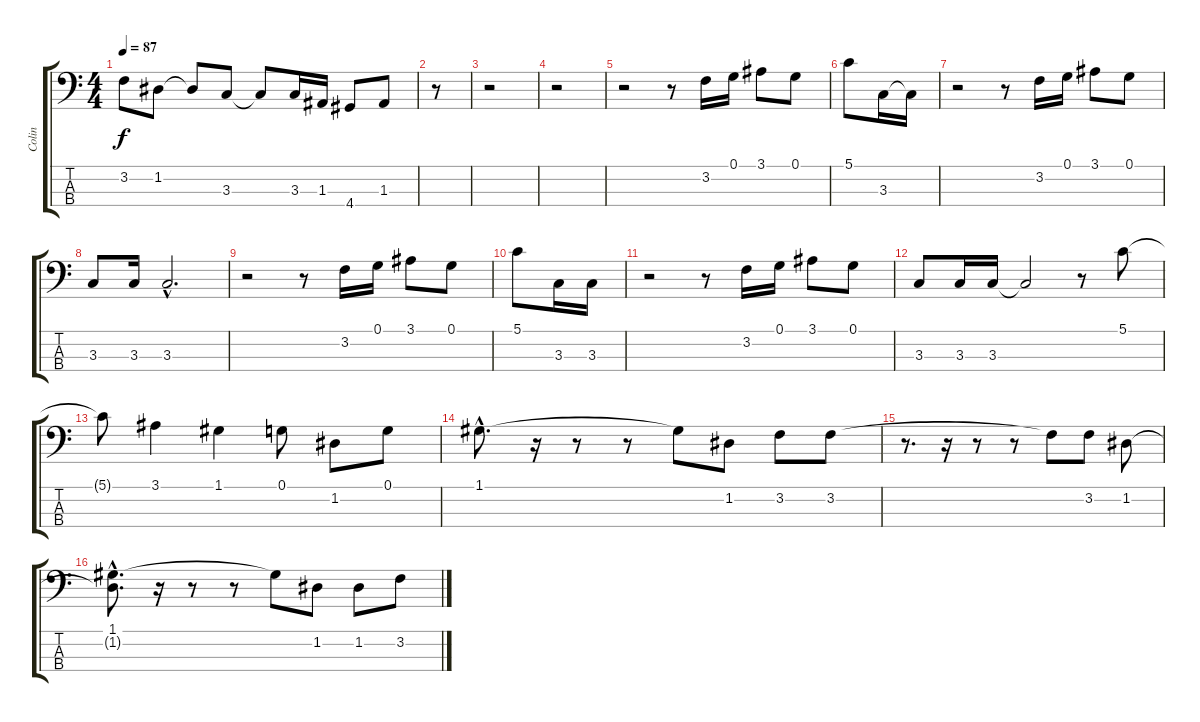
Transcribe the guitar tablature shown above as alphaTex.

\track ("Colin" "Colin") {instrument electricbasspick}
\staff {score tabs}
\tuning (G2 D2 A1 E1) {hide}
\ts (4 4)
\tempo 87
\clef f4
\ks c
3.2{t}.8{dy f} 1.2.8 1.2{t}.8 3.3.8 3.3{t}.8 3.3.16 1.3.16 4.4.8 1.3.8 |
r.8 |
r.2 |
r.2 |
r.2 r.8 3.2.16 0.1.16 3.1.8 0.1.8 |
5.1.8 3.3.16 3.3{t}.16 |
r.2 r.8 3.2.16 0.1.16 3.1.8 0.1.8 |
3.3.8 3.3.16 3.3{hac}.2{d} |
r.2 r.8 3.2.16 0.1.16 3.1.8 0.1.8 |
5.1.8 3.3.16 3.3.16 |
r.2 r.8 3.2.16 0.1.16 3.1.8 0.1.8 |
3.3.8 3.3.16 3.3.16 3.3{t}.2 r.8 5.1.8 |
5.1{t}.8 3.1.4 1.1.4 0.1.8 1.2.8 0.1.8 |
1.1{hac}.8{d} r.16 r.8 r.8 1.1{t}.8 1.2.8 3.2.8 3.2.8 |
r.8{d} r.16 r.8 r.8 3.2{t}.8 3.2.8 1.2.8 |
(1.1{hac} 1.2{hac t}).8{d} r.16 r.8 r.8 1.1{t}.8 1.2.8 1.2.8 3.2.8
